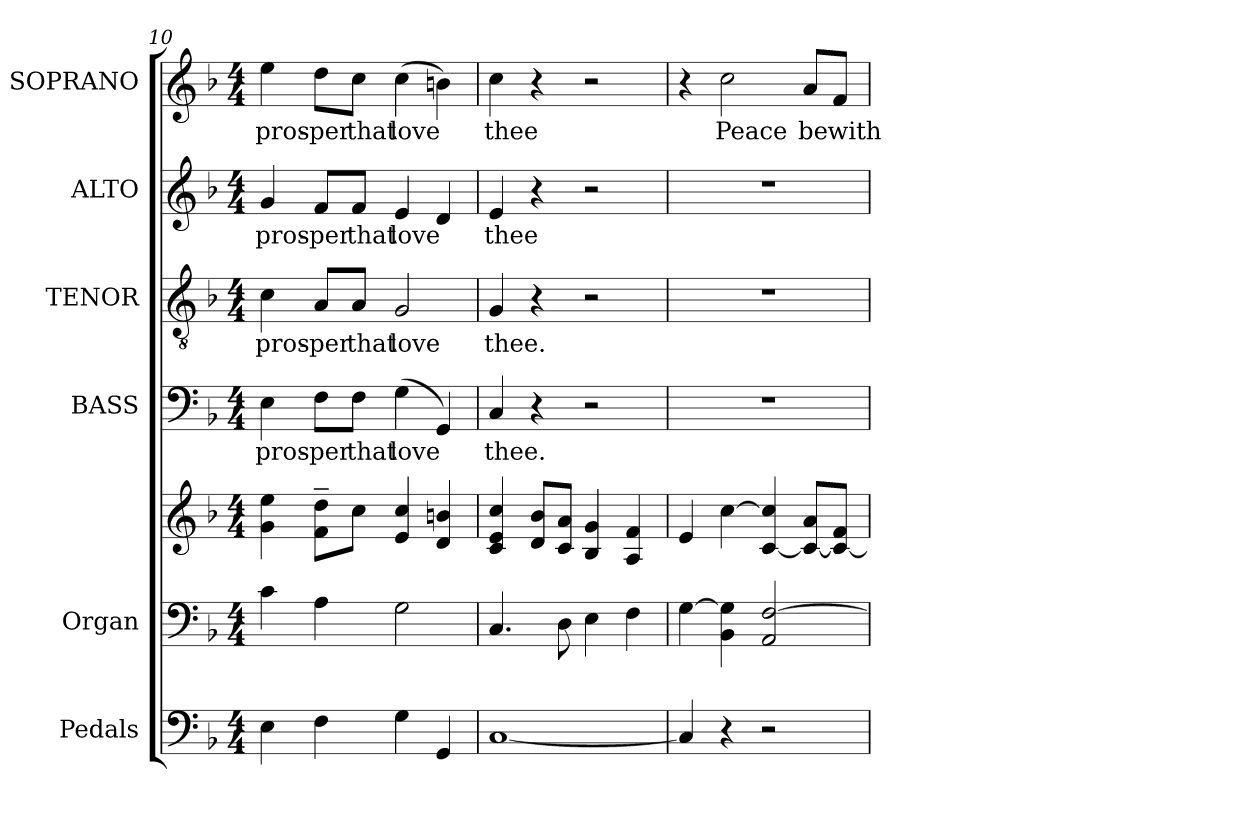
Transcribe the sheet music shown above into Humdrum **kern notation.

**kern	**kern	**kern	**kern	**text	**kern	**text	**kern	**text	**kern	**text
*part6	*part5	*part5	*part4	*part4	*part3	*part3	*part2	*part2	*part1	*part1
*staff7	*staff6	*staff5	*staff4	*staff4	*staff3	*staff3	*staff2	*staff2	*staff1	*staff1
*I"Pedals	*I"Organ	*	*I"BASS	*	*I"TENOR	*	*I"ALTO	*	*I"SOPRANO	*
*I'Ped.	*I'Org.	*	*I'B.	*	*I'T.	*	*I'A.	*	*I'S.	*
!!LO:PB:g=z
*clefF4	*clefF4	*clefG2	*clefF4	*	*clefGv2	*	*clefG2	*	*clefG2	*
*	*	*	*	*	*ITrd7c12	*	*	*	*	*
*k[b-]	*k[b-]	*k[b-]	*k[b-]	*	*k[b-]	*	*k[b-]	*	*k[b-]	*
*F:	*F:	*F:	*F:	*	*F:	*	*F:	*	*F:	*
*M4/4	*M4/4	*M4/4	*M4/4	*	*M4/4	*	*M4/4	*	*M4/4	*
=10	=10	=10	=10	=10	=10	=10	=10	=10	=10	=10
!	!	!	!	!LO:LY:b:color=#000000	!	!	!	!	!	!
!	!	!	!	!	!	!LO:LY:b:color=#000000	!	!	!	!
!	!	!	!	!	!	!	!	!LO:LY:b:color=#000000	!	!
!	!	!	!	!	!	!	!	!	!	!LO:LY:b:color=#000000
4Ei\	4ci\	4gi\ 4eei	4Ei\	pros-	4Ci\	pros-	4gi/	pros-	4eei\	pros-
!	!	!	!	!LO:LY:b:color=#000000	!	!	!	!	!	!
!	!	!	!	!	!	!LO:LY:b:color=#000000	!	!	!	!
!	!	!	!	!	!	!	!	!LO:LY:b:color=#000000	!	!
!	!	!	!	!	!	!	!	!	!	!LO:LY:b:color=#000000
4Fi\	4Ai\	8fi\~ 8ddi~L	8Fi\L	-per	8AAi/L	-per	8fi/L	-per	8ddi\L	-per
!	!	!	!	!LO:LY:b:color=#000000	!	!	!	!	!	!
!	!	!	!	!	!	!LO:LY:b:color=#000000	!	!	!	!
!	!	!	!	!	!	!	!	!LO:LY:b:color=#000000	!	!
!	!	!	!	!	!	!	!	!	!	!LO:LY:b:color=#000000
.	.	8cci\J	8Fi\J	that	8AAi/J	that	8fi/J	that	8cci\J	that
!	!	!	!	!LO:LY:b:color=#000000	!	!	!	!	!	!
!	!	!	!	!	!	!LO:LY:b:color=#000000	!	!	!	!
!	!	!	!	!	!	!	!	!LO:LY:b:color=#000000	!	!
!	!	!	!	!	!	!	!	!	!	!LO:LY:b:color=#000000
4Gi\	2Gi\	4ei/ 4cci	(4Gi\	love	2GGi/	love	4ei/	love	(4cci\	love
4GGi/	.	4di/ 4bni	4GGi/)	.	.	.	4di/	.	4bni\)	.
=11	=11	=11	=11	=11	=11	=11	=11	=11	=11	=11
!	!	!	!	!LO:LY:b:color=#000000	!	!	!	!	!	!
!	!	!	!	!	!	!LO:LY:b:color=#000000	!	!	!	!
!	!	!	!	!	!	!	!	!LO:LY:b:color=#000000	!	!
!	!	!	!	!	!	!	!	!	!	!LO:LY:b:color=#000000
[1Ci	4.Ci/	4ci/ 4ei 4cci	4Ci/	thee.	4GGi/	thee.	4ei/	thee	4cci\	thee
.	.	8di/ 8b-iL	4r	.	4r	.	4r	.	4r	.
.	8Di\	8ci/ 8aiJ	.	.	.	.	.	.	.	.
.	4Ei\	4B-i/ 4gi	2r	.	2r	.	2r	.	2r	.
.	4Fi\	4Ai/ 4fi	.	.	.	.	.	.	.	.
=12	=12	=12	=12	=12	=12	=12	=12	=12	=12	=12
4Ci/]	[4Gi\	4ei/	1r	.	1r	.	1r	.	4r	.
!	!	!	!	!	!	!	!	!	!	!LO:LY:b:color=#000000
4r	4BB-i\ 4Gi]	[4cci\	.	.	.	.	.	.	2cci\	Peace
2r	2AAi/ [2Fi	[4ci/ 4cci]	.	.	.	.	.	.	.	.
!	!	!	!	!	!	!	!	!	!	!LO:LY:b:color=#000000
.	.	8ci/_ 8aiL	.	.	.	.	.	.	8ai/L	be
!	!	!	!	!	!	!	!	!	!	!LO:LY:b:color=#000000
.	.	8ci/_ 8fiJ	.	.	.	.	.	.	8fi/J	with-
=	=	=	=	=	=	=	=	=	=	=
*-	*-	*-	*-	*-	*-	*-	*-	*-	*-	*-
